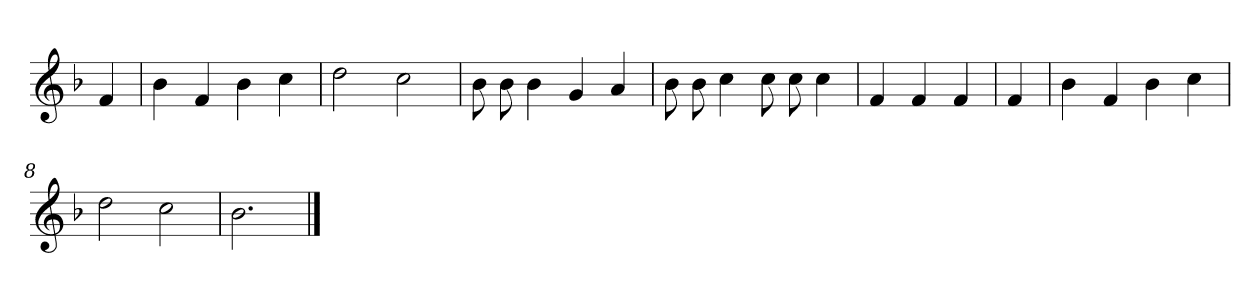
**kern
*part1
*staff1
*clefG2
*k[b-]
=
4f
=1
4b-
4f
4b-
4cc
=2
2dd
2cc
=3
8b-
8b-
4b-
4g
4a
=4
8b-
8b-
4cc
8cc
8cc
4cc
=5
4f
4f
4f
=6
4f
=7
4b-
4f
4b-
4cc
=8
2dd
2cc
=9
2.b-
==
*-
